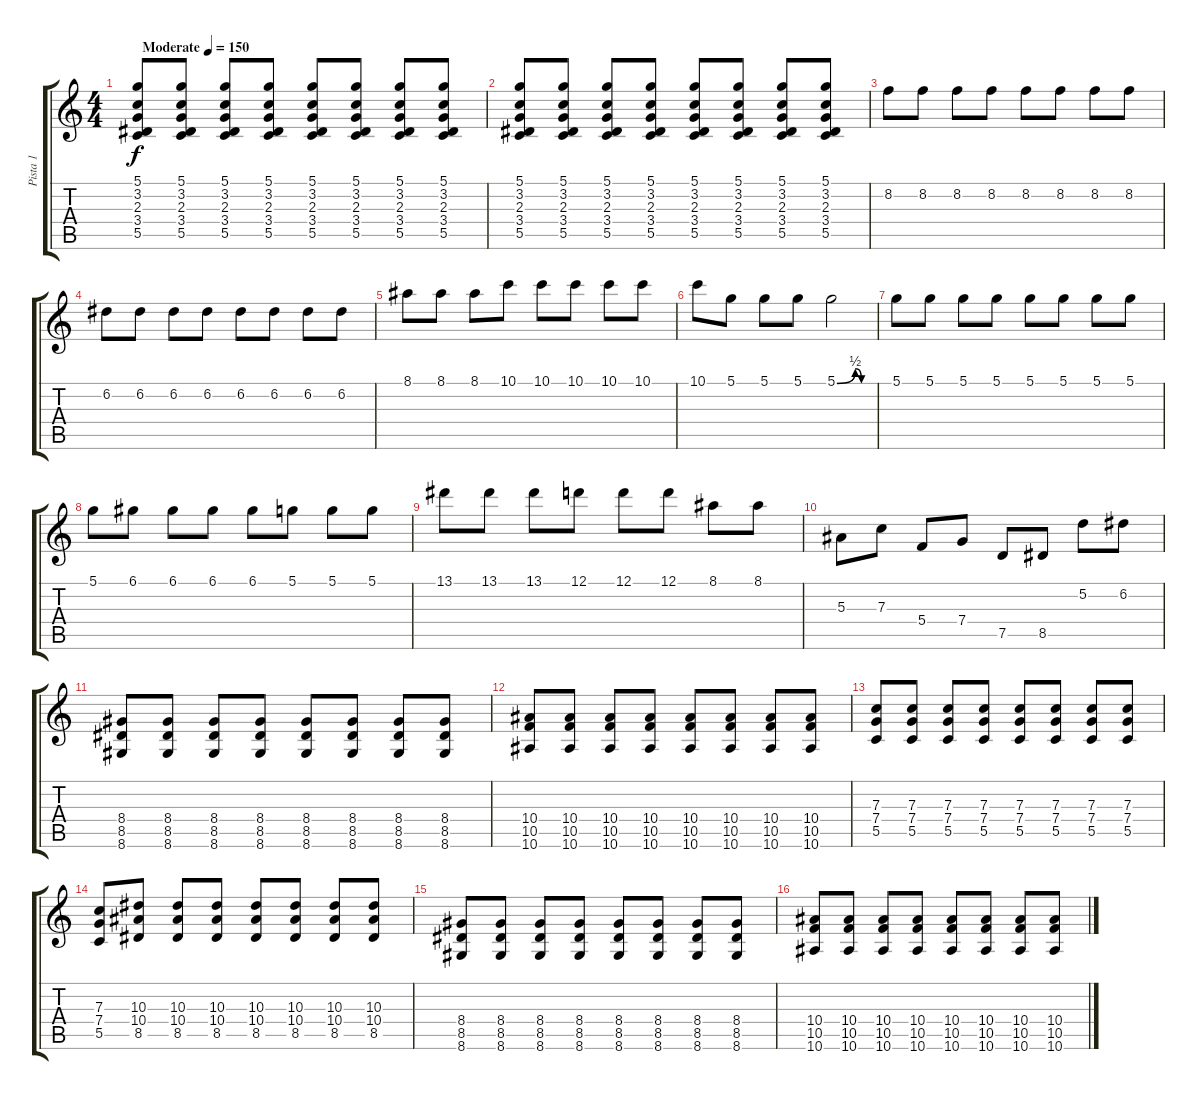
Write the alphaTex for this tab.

\track ("Pista 1" "Pista 1") {instrument distortionguitar}
\staff {score tabs}
\tuning (D4 A3 F3 C3 G2 C2) {hide}
\ts (4 4)
\tempo (150 "Moderate")
\clef g2
\ks c
(5.1 3.2 2.3 3.4 5.5).8{dy f instrument distortionguitar} (5.1 3.2 2.3 3.4 5.5).8 (5.1 3.2 2.3 3.4 5.5).8 (5.1 3.2 2.3 3.4 5.5).8 (5.1 3.2 2.3 3.4 5.5).8 (5.1 3.2 2.3 3.4 5.5).8 (5.1 3.2 2.3 3.4 5.5).8 (5.1 3.2 2.3 3.4 5.5).8 |
(5.1 3.2 2.3 3.4 5.5).8 (5.1 3.2 2.3 3.4 5.5).8 (5.1 3.2 2.3 3.4 5.5).8 (5.1 3.2 2.3 3.4 5.5).8 (5.1 3.2 2.3 3.4 5.5).8 (5.1 3.2 2.3 3.4 5.5).8 (5.1 3.2 2.3 3.4 5.5).8 (5.1 3.2 2.3 3.4 5.5).8 |
8.2.8 8.2.8 8.2.8 8.2.8 8.2.8 8.2.8 8.2.8 8.2.8 |
6.2.8 6.2.8 6.2.8 6.2.8 6.2.8 6.2.8 6.2.8 6.2.8 |
8.1.8 8.1.8 8.1.8 10.1.8 10.1.8 10.1.8 10.1.8 10.1.8 |
10.1.8 5.1.8 5.1.8 5.1.8 5.1{be (custom 0 0 30 2 40 0 60 0)}.2 |
5.1.8 5.1.8 5.1.8 5.1.8 5.1.8 5.1.8 5.1.8 5.1.8 |
5.1.8 6.1.8 6.1.8 6.1.8 6.1.8 5.1.8 5.1.8 5.1.8 |
13.1.8 13.1.8 13.1.8 12.1.8 12.1.8 12.1.8 8.1.8 8.1.8 |
5.3.8 7.3.8 5.4.8 7.4.8 7.5.8 8.5.8 5.2.8 6.2.8 |
(8.4 8.5 8.6).8 (8.4 8.5 8.6).8 (8.4 8.5 8.6).8 (8.4 8.5 8.6).8 (8.4 8.5 8.6).8 (8.4 8.5 8.6).8 (8.4 8.5 8.6).8 (8.4 8.5 8.6).8 |
(10.4 10.5 10.6).8 (10.4 10.5 10.6).8 (10.4 10.5 10.6).8 (10.4 10.5 10.6).8 (10.4 10.5 10.6).8 (10.4 10.5 10.6).8 (10.4 10.5 10.6).8 (10.4 10.5 10.6).8 |
(7.3 7.4 5.5).8 (7.3 7.4 5.5).8 (7.3 7.4 5.5).8 (7.3 7.4 5.5).8 (7.3 7.4 5.5).8 (7.3 7.4 5.5).8 (7.3 7.4 5.5).8 (7.3 7.4 5.5).8 |
(7.3 7.4 5.5).8 (10.3 10.4 8.5).8 (10.3 10.4 8.5).8 (10.3 10.4 8.5).8 (10.3 10.4 8.5).8 (10.3 10.4 8.5).8 (10.3 10.4 8.5).8 (10.3 10.4 8.5).8 |
(8.4 8.5 8.6).8 (8.4 8.5 8.6).8 (8.4 8.5 8.6).8 (8.4 8.5 8.6).8 (8.4 8.5 8.6).8 (8.4 8.5 8.6).8 (8.4 8.5 8.6).8 (8.4 8.5 8.6).8 |
(10.4 10.5 10.6).8 (10.4 10.5 10.6).8 (10.4 10.5 10.6).8 (10.4 10.5 10.6).8 (10.4 10.5 10.6).8 (10.4 10.5 10.6).8 (10.4 10.5 10.6).8 (10.4 10.5 10.6).8
